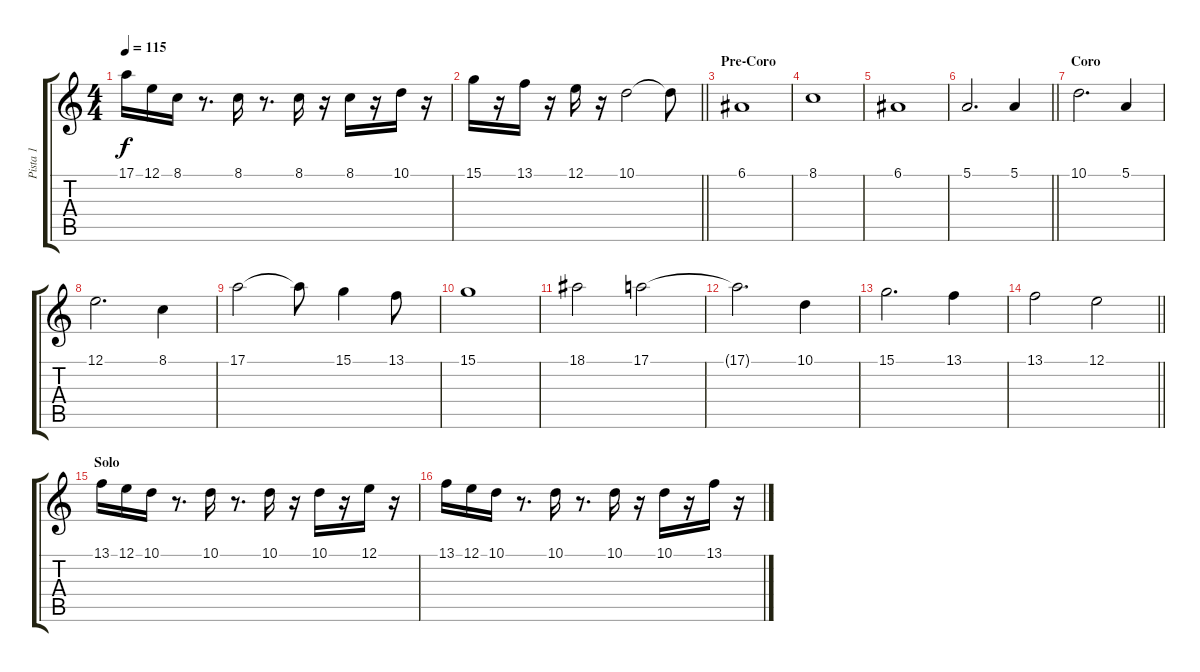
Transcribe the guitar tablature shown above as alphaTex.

\track ("Pista 1" "Pista 1") {instrument stringensemble1}
\staff {score tabs}
\tuning (E4 B3 G3 D3 A2 E2) {hide}
\ts (4 4)
\tempo 115
\clef g2
\ks c
17.1.16{dy f} 12.1.16 8.1.16 r.8{d} 8.1.16 r.8{d} 8.1.16 r.16 8.1.16 r.16 10.1.16 r.16 |
\barLineRight lightlight
15.1.16 r.16 13.1.16 r.16 12.1.16 r.16 10.1.2 10.1{t}.8 |
\section ("" "Pre-Coro")
6.1.1 |
8.1.1 |
6.1.1 |
\barLineRight lightlight
5.1.2{d} 5.1.4 |
\section ("" "Coro")
10.1.2{d} 5.1.4 |
12.1.2{d} 8.1.4 |
17.1.2 17.1{t}.8 15.1.4 13.1.8 |
15.1.1 |
18.1.2 17.1.2 |
17.1{t}.2{d} 10.1.4 |
15.1.2{d} 13.1.4 |
\barLineRight lightlight
13.1.2 12.1.2 |
\section ("" "Solo")
13.1.16 12.1.16 10.1.16 r.8{d} 10.1.16 r.8{d} 10.1.16 r.16 10.1.16 r.16 12.1.16 r.16 |
13.1.16 12.1.16 10.1.16 r.8{d} 10.1.16 r.8{d} 10.1.16 r.16 10.1.16 r.16 13.1.16 r.16
